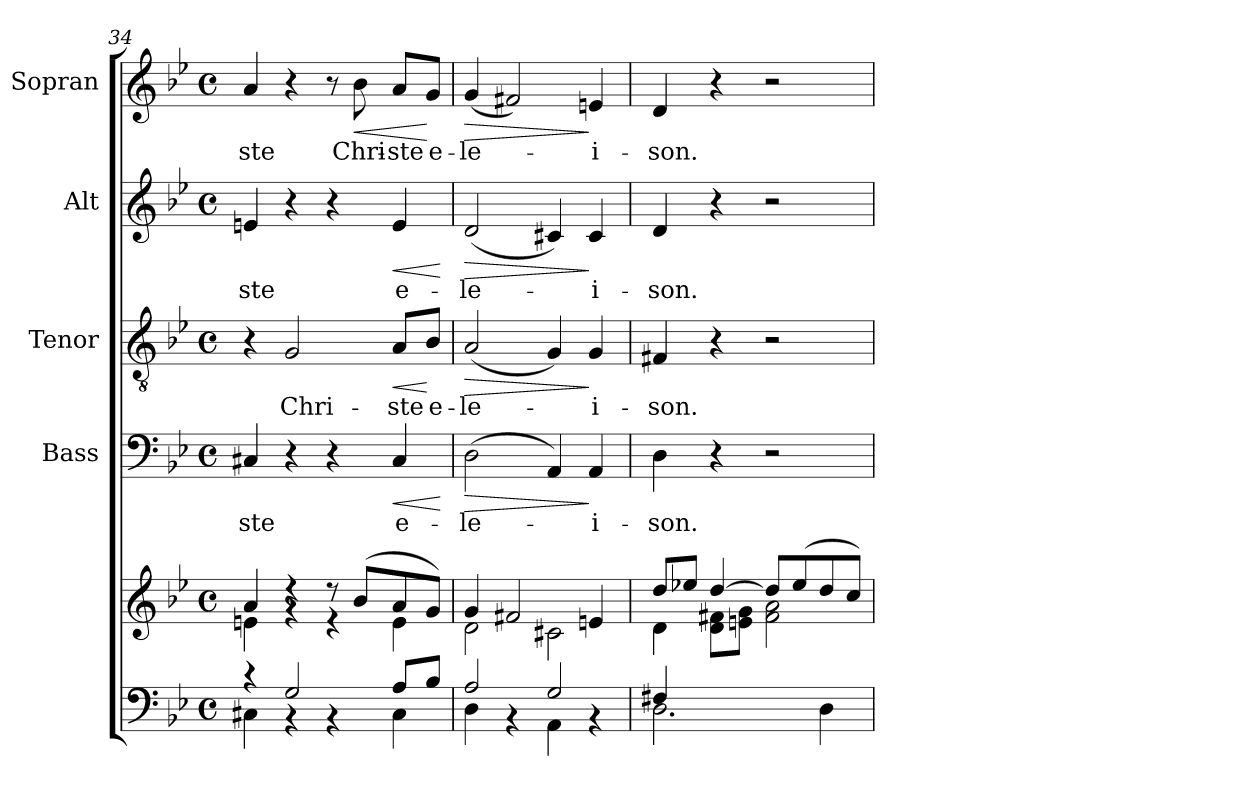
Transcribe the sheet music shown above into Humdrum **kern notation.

**kern	**kern	**kern	**text	**dynam	**kern	**text	**dynam	**kern	**text	**dynam	**kern	**text	**dynam
*part5	*part5	*part4	*part4	*part4	*part3	*part3	*part3	*part2	*part2	*part2	*part1	*part1	*part1
*staff6	*staff5	*staff4	*staff4	*staff4	*staff3	*staff3	*staff3	*staff2	*staff2	*staff2	*staff1	*staff1	*staff1
*	*	*I"Bass	*	*	*I"Tenor	*	*	*I"Alt	*	*	*I"Sopran	*	*
*	*	*I'B.	*	*	*I'T.	*	*	*I'A.	*	*	*I'S.	*	*
*clefF4	*clefG2	*clefF4	*	*	*clefGv2	*	*	*clefG2	*	*	*clefG2	*	*
*k[b-e-]	*k[b-e-]	*k[b-e-]	*	*	*k[b-e-]	*	*	*k[b-e-]	*	*	*k[b-e-]	*	*
*B-:	*B-:	*B-:	*	*	*B-:	*	*	*B-:	*	*	*B-:	*	*
*M4/4	*M4/4	*M4/4	*	*	*M4/4	*	*	*M4/4	*	*	*M4/4	*	*
*met(c)	*met(c)	*met(c)	*	*	*met(c)	*	*	*met(c)	*	*	*met(c)	*	*
=34	=34	=34	=34	=34	=34	=34	=34	=34	=34	=34	=34	=34	=34
*^	*^	*	*	*	*	*	*	*	*	*	*	*	*
!	!	!	!	!	!LO:LY:b	!	!	!	!	!	!LO:LY:b	!	!	!LO:LY:b	!
4rc	4C#X\	4a!/	4en!\	4C#X/	-ste	.	4r	.	.	4en/	-ste	.	4a/	-ste	.
!	!	!	!	!	!	!	!	!LO:LY:b	!	!	!	!	!	!	!
2G!/	4rBB	4rdd	4rf	4r	.	.	2G/	Chri-	.	4r	.	.	4r	.	.
.	4rBB	8rdd	4re	4r	.	.	.	.	.	4r	.	.	8r	.	.
!	!	!	!	!	!	!	!	!	!	!	!	!	!	!LO:LY:b	!LO:HP:b
.	.	(>8b-!/L	.	.	.	.	.	.	.	.	.	.	8b-\	Chri-	<
!	!	!	!	!	!LO:LY:b	!LO:HP:b	!	!LO:LY:b	!LO:HP:b	!	!LO:LY:b	!LO:HP:b	!	!LO:LY:b	!
8A!/L	4C#\	8a!/	4e!\	4C#/	e-	<	8A/L	-ste	<	4e/	e-	<	8a/L	-ste	.
!	!	!	!	!	!	!	!	!LO:LY:b	!	!	!	!	!	!LO:LY:b	!
8B-!/J	.	8g!/J)	.	.	.	.	8B-/J	e-	[	.	.	.	8g/J	e-	[
*v	*v	*	*	*	*	*	*	*	*	*	*	*	*	*	*
*	*v	*v	*	*	*	*	*	*	*	*	*	*	*	*
.	.	.	.	[	.	.	.	.	.	[	.	.	.
=35	=35	=35	=35	=35	=35	=35	=35	=35	=35	=35	=35	=35	=35
*^	*^	*	*	*	*	*	*	*	*	*	*	*	*
!	!	!	!	!	!LO:LY:b	!LO:HP:b	!	!LO:LY:b	!LO:HP:b	!	!LO:LY:b	!LO:HP:b	!	!LO:LY:b	!LO:HP:b
2A!/	4D\	4g!/	2d!\	(>2D\	-le-	>	(<2A/	-le-	>	(<2d/	-le-	>	(<4g/	-le-	>
.	4rAA	2f#X!/	.	.	.	.	.	.	.	.	.	.	2f#X/)	.	.
2G!/	4AA\	.	2c#X!\	4AA/)	.	.	4G/)	.	.	4c#X/)	.	.	.	.	.
!	!	!	!	!	!LO:LY:b	!	!	!LO:LY:b	!	!	!LO:LY:b	!	!	!LO:LY:b	!
.	4rAA	4en!/	.	4AA/	-i-	]	4G/	-i-	]	4c#/	-i-	]	4en/	-i-	]
=36	=36	=36	=36	=36	=36	=36	=36	=36	=36	=36	=36	=36	=36	=36	=36
!	!	!	!	!	!LO:LY:b	!	!	!LO:LY:b	!	!	!LO:LY:b	!	!	!LO:LY:b	!
4F#X!/	2.D\	8dd!/L	4d!\	4D\	-son.	.	4F#X/	-son.	.	4d/	-son.	.	4d/	-son.	.
.	.	8ee-X!/J	.	.	.	.	.	.	.	.	.	.	.	.	.
4ryy	.	[>4dd!/	8d!\ 8f#X!\L	4r	.	.	4r	.	.	4r	.	.	4r	.	.
.	.	.	8en!\ 8g!\J	.	.	.	.	.	.	.	.	.	.	.	.
2ryy	.	8dd!/L]	2f#!\ 2a!\	2r	.	.	2r	.	.	2r	.	.	2r	.	.
.	.	(<8ee-!/	.	.	.	.	.	.	.	.	.	.	.	.	.
.	4D\	8dd!/	.	.	.	.	.	.	.	.	.	.	.	.	.
.	.	8cc!/J)	.	.	.	.	.	.	.	.	.	.	.	.	.
*v	*v	*	*	*	*	*	*	*	*	*	*	*	*	*	*
*	*v	*v	*	*	*	*	*	*	*	*	*	*	*	*
=	=	=	=	=	=	=	=	=	=	=	=	=	=
*-	*-	*-	*-	*-	*-	*-	*-	*-	*-	*-	*-	*-	*-
